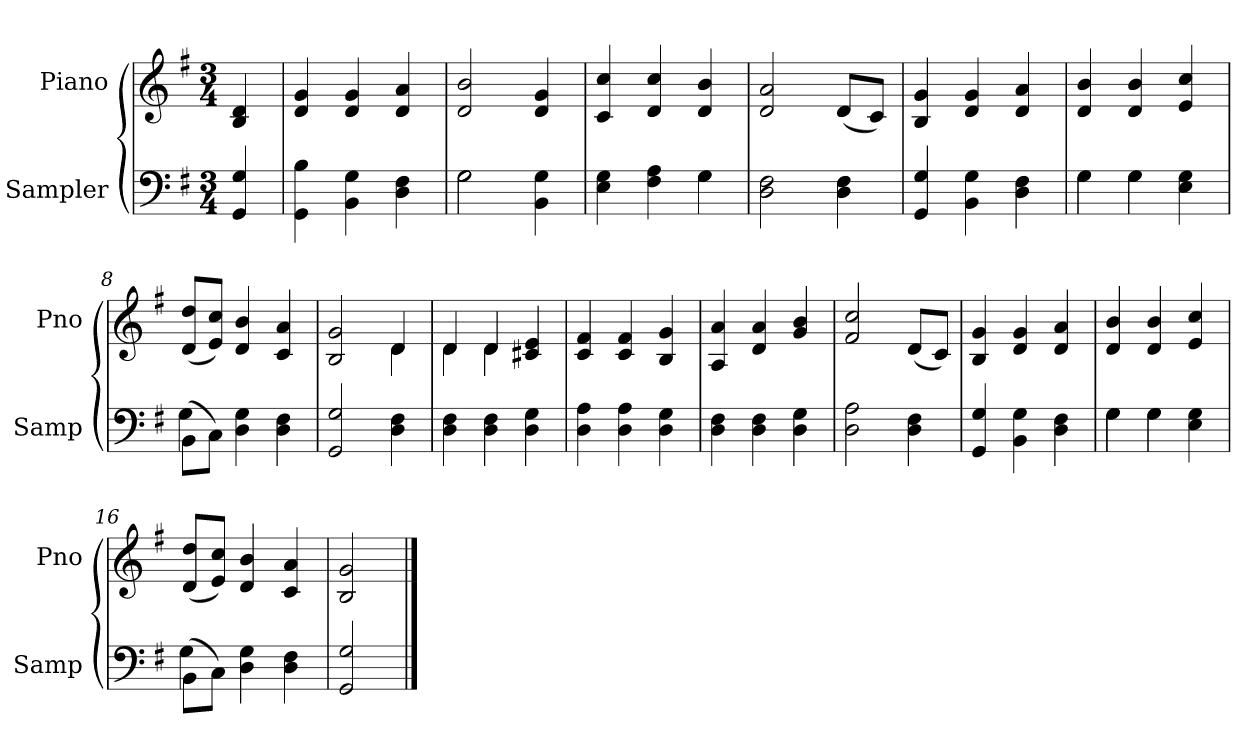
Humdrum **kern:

**kern	**kern
*part2	*part1
*staff2	*staff1
*I"Sampler	*I"Piano
*I'Samp	*I'Pno
*clefF4	*clefG2
*k[f#]	*k[f#]
*G:	*G:
*M3/4	*M3/4
=1	=1
4GG 4G	4B 4d
=2	=2
4GG 4B	4d 4g
4BB 4G	4d 4g
4D 4F#	4d 4a
=3	=3
*^	*
2G\	2G	2d 2b
4BB 4G	4ryy	4d 4g
=4	=4	=4
4E 4G	2ryy	4c 4cc
4F# 4A	.	4d 4cc
4G\	4G	4d 4b
*v	*v	*
=5	=5
2D 2F#	2d 2a
4D 4F#	(8d/L
.	8c/J)
=6	=6
4GG 4G	4B 4g
4BB 4G	4d 4g
4D 4F#	4d 4a
=7	=7
*^	*
4G\	4G	4d 4b
4G\	4G	4d 4b
4E 4G	4ryy	4e 4cc
=8	=8	=8
(8BB\L	4G	(8d/ 8dd/L
8C\J)	.	8e/ 8cc/J)
4D 4G	2ryy	4d 4b
4D 4F#	.	4c 4a
*v	*v	*
=9	=9
*	*^
2GG 2G	2B 2g	2ryy
4D 4F#	4d/	4d
=10	=10	=10
4D 4F#	4d/	4d
4D 4F#	4d/	4d
4D 4G	4c#X 4e	4ryy
*	*v	*v
=11	=11
4D 4A	4c 4f#
4D 4A	4c 4f#
4D 4G	4B 4g
=12	=12
4D 4F#	4A 4a
4D 4F#	4d 4a
4D 4G	4g 4b
=13	=13
2D 2A	2f# 2cc
4D 4F#	(8d/L
.	8c/J)
=14	=14
4GG 4G	4B 4g
4BB 4G	4d 4g
4D 4F#	4d 4a
=15	=15
*^	*
4G\	4G	4d 4b
4G\	4G	4d 4b
4E\ 4G\	4ryy	4e 4cc
=16	=16	=16
(8BB\L	4G	(8d/ 8dd/L
8C\J)	.	8e/ 8cc/J)
4D\ 4G\	2ryy	4d 4b
4D\ 4F#\	.	4c 4a
*v	*v	*
=17	=17
2GG/ 2G/	2B 2g
==	==
*-	*-
